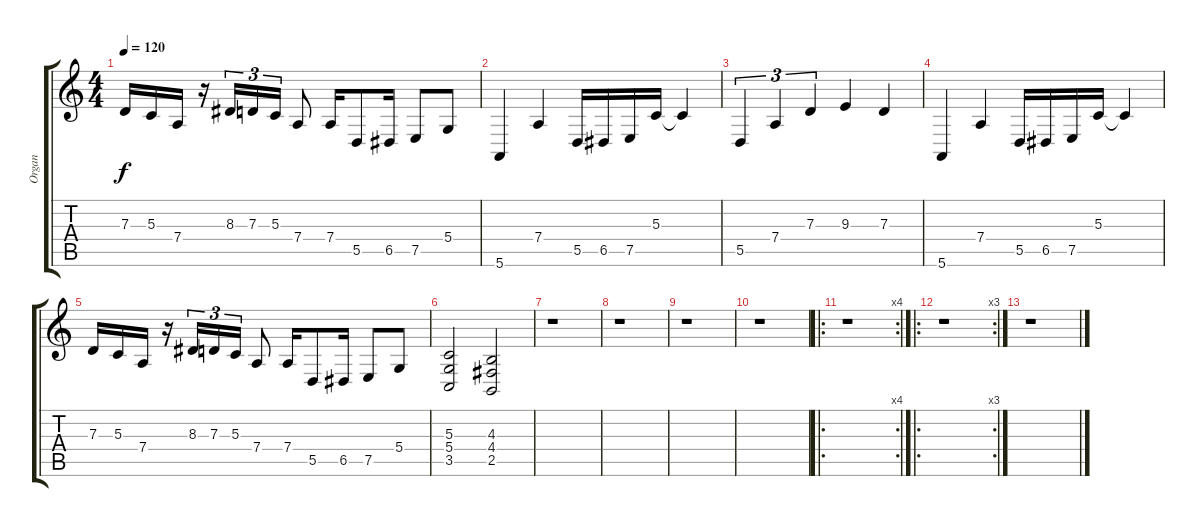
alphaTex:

\track ("Organ" "Organ") {instrument drawbarorgan}
\staff {score tabs}
\tuning (E4 B3 G3 D3 A2 E2) {hide}
\ts (4 4)
\tempo 120
\clef g2
\ks c
7.3.16{dy f} 5.3.16 7.4.16 r.16 8.3.16{tu (3 2)} 7.3.16{tu (3 2)} 5.3.16{tu (3 2)} 7.4.8 7.4.16 5.5.8 6.5.16 7.5.8 5.4.8 |
5.6.4 7.4.4 5.5.16 6.5.16 7.5.16 5.3.16 5.3{t}.4 |
5.5.4{tu (3 2)} 7.4.4{tu (3 2)} 7.3.4{tu (3 2)} 9.3.4 7.3.4 |
5.6.4 7.4.4 5.5.16 6.5.16 7.5.16 5.3.16 5.3{t}.4 |
7.3.16 5.3.16 7.4.16 r.16 8.3.16{tu (3 2)} 7.3.16{tu (3 2)} 5.3.16{tu (3 2)} 7.4.8 7.4.16 5.5.8 6.5.16 7.5.8 5.4.8 |
(5.3 5.4 3.5).2 (4.3 4.4 2.5).2 |
r.1 |
r.1 |
r.1 |
r.1 |
\ro
\rc 4
r.1 |
\ro
\rc 3
r.1 |
r.1
